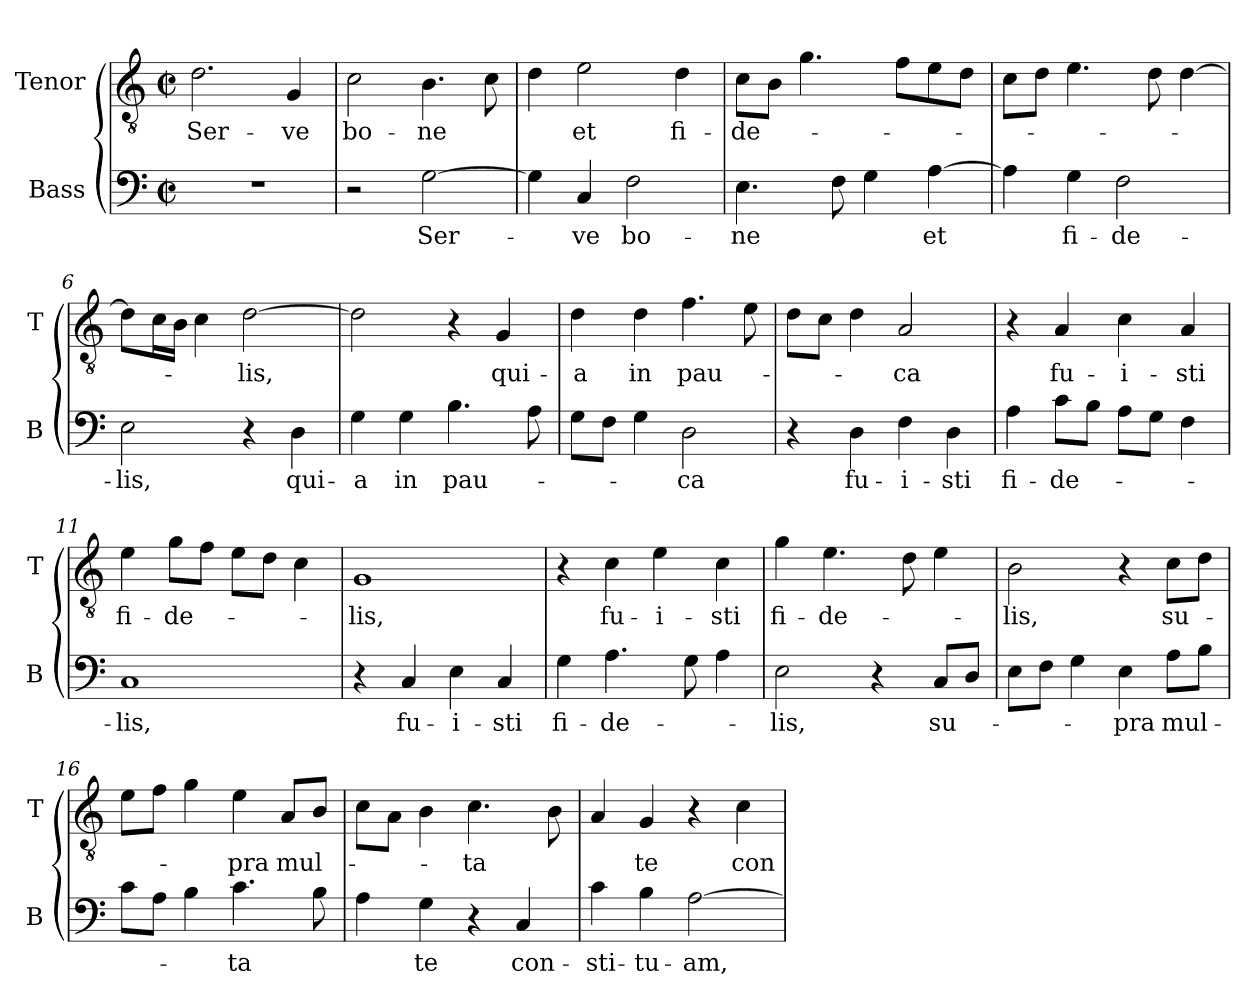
**kern	**text	**kern	**text
*part2	*part2	*part1	*part1
*staff2	*staff2	*staff1	*staff1
*I"Bass	*	*I"Tenor	*
*I'B	*	*I'T	*
*clefF4	*	*clefGv2	*
*k[]	*	*k[]	*
*C:	*	*C:	*
*M2/2	*	*M2/2	*
*met(c|)	*	*met(c|)	*
=1	=1	=1	=1
!	!	!	!LO:LY:b
1r	.	2.d\	Ser-
!	!	!	!LO:LY:b
.	.	4G/	-ve
=2	=2	=2	=2
!	!	!	!LO:LY:b
2r	.	2c\	bo-
!	!LO:LY:b	!	!LO:LY:b
[2G\	Ser-	4.B\	-ne
.	.	8c\	.
=3	=3	=3	=3
4G\]	.	4d\	.
!	!LO:LY:b	!	!LO:LY:b
4C/	-ve	2e\	et
!	!LO:LY:b	!	!
2F\	bo-	.	.
!	!	!	!LO:LY:b
.	.	4d\	fi-
=4	=4	=4	=4
!	!LO:LY:b	!	!LO:LY:b
4.E\	-ne	8c\L	-de-
.	.	8B\J	.
.	.	4.g\	.
8F\	.	.	.
4G\	.	.	.
.	.	8f\L	.
!	!LO:LY:b	!	!
[4A\	et	8e\	.
.	.	8d\J	.
!!LO:LB:g=z
=5	=5	=5	=5
4A\]	.	8c\L	.
.	.	8d\J	.
!	!LO:LY:b	!	!
4G\	fi-	4.e\	.
!	!LO:LY:b	!	!
2F\	-de-	.	.
.	.	8d\	.
.	.	[4d\	.
=6	=6	=6	=6
!	!LO:LY:b	!	!
2E\	-lis,	8d\L]	.
.	.	16c\L	.
.	.	16B\JJ	.
.	.	4c\	.
!	!	!	!LO:LY:b
4r	.	[2d\	-lis,
!	!LO:LY:b	!	!
4D\	qui-	.	.
=7	=7	=7	=7
!	!LO:LY:b	!	!
4G\	-a	2d\]	.
!	!LO:LY:b	!	!
4G\	in	.	.
!	!LO:LY:b	!	!
4.B\	pau-	4r	.
!	!	!	!LO:LY:b
.	.	4G/	qui-
8A\	.	.	.
=8	=8	=8	=8
!	!	!	!LO:LY:b
8G\L	.	4d\	-a
8F\J	.	.	.
!	!	!	!LO:LY:b
4G\	.	4d\	in
!	!LO:LY:b	!	!LO:LY:b
2D\	-ca	4.f\	pau-
.	.	8e\	.
!!LO:LB:g=z
=9	=9	=9	=9
4r	.	8d\L	.
.	.	8c\J	.
!	!LO:LY:b	!	!
4D\	fu-	4d\	.
!	!LO:LY:b	!	!LO:LY:b
4F\	-i-	2A/	-ca
!	!LO:LY:b	!	!
4D\	-sti	.	.
=10	=10	=10	=10
!	!LO:LY:b	!	!
4A\	fi-	4r	.
!	!LO:LY:b	!	!LO:LY:b
8c\L	-de-	4A/	fu-
8B\J	.	.	.
!	!	!	!LO:LY:b
8A\L	.	4c\	-i-
8G\J	.	.	.
!	!	!	!LO:LY:b
4F\	.	4A/	-sti
=11	=11	=11	=11
!	!LO:LY:b	!	!LO:LY:b
1C	-lis,	4e\	fi-
!	!	!	!LO:LY:b
.	.	8g\L	-de-
.	.	8f\J	.
.	.	8e\L	.
.	.	8d\J	.
.	.	4c\	.
=12	=12	=12	=12
!	!	!	!LO:LY:b
4r	.	1G	-lis,
!	!LO:LY:b	!	!
4C/	fu-	.	.
!	!LO:LY:b	!	!
4E\	-i-	.	.
!	!LO:LY:b	!	!
4C/	-sti	.	.
!!LO:LB:g=z
=13	=13	=13	=13
!	!LO:LY:b	!	!
4G\	fi-	4r	.
!	!LO:LY:b	!	!LO:LY:b
4.A\	-de-	4c\	fu-
!	!	!	!LO:LY:b
.	.	4e\	-i-
8G\	.	.	.
!	!	!	!LO:LY:b
4A\	.	4c\	-sti
=14	=14	=14	=14
!	!LO:LY:b	!	!LO:LY:b
2E\	-lis,	4g\	fi-
!	!	!	!LO:LY:b
.	.	4.e\	-de-
4r	.	.	.
.	.	8d\	.
!	!LO:LY:b	!	!
8C/L	su-	4e\	.
8D/J	.	.	.
=15	=15	=15	=15
!	!	!	!LO:LY:b
8E\L	.	2B\	-lis,
8F\J	.	.	.
4G\	.	.	.
!	!LO:LY:b	!	!
4E\	-pra	4r	.
!	!LO:LY:b	!	!LO:LY:b
8A\L	mul-	8c\L	su-
8B\J	.	8d\J	.
=16	=16	=16	=16
8c\L	.	8e\L	.
8A\J	.	8f\J	.
4B\	.	4g\	.
!	!LO:LY:b	!	!LO:LY:b
4.c\	-ta	4e\	-pra
!	!	!	!LO:LY:b
.	.	8A/L	mul-
8B\	.	8B/J	.
!!LO:LB:g=z
=17	=17	=17	=17
4A\	.	8c\L	.
.	.	8A\J	.
!	!LO:LY:b	!	!
4G\	te	4B\	.
!	!	!	!LO:LY:b
4r	.	4.c\	-ta
!	!LO:LY:b	!	!
4C/	con-	.	.
.	.	8B\	.
=18	=18	=18	=18
!	!LO:LY:b	!	!
4c\	-sti-	4A/	.
!	!LO:LY:b	!	!LO:LY:b
4B\	-tu-	4G/	te
!	!LO:LY:b	!	!
[2A\	-am,	4r	.
!	!	!	!LO:LY:b
.	.	4c\	con-
=	=	=	=
*-	*-	*-	*-
